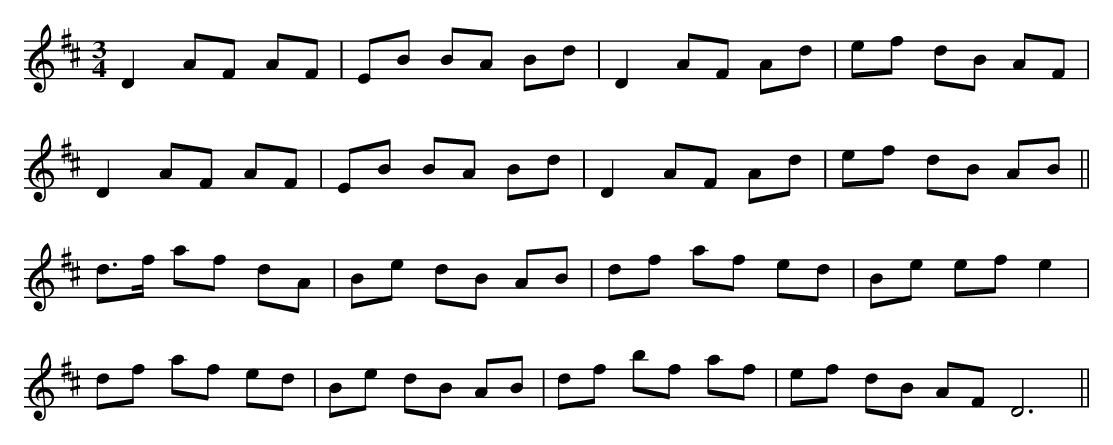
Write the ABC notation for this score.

X:1
M:3/4
K:D
D2 AF AF|EB BA Bd|D2 AF Ad|ef dB AF|
D2 AF AF|EB BA Bd|D2 AF Ad|ef dB AB||
d>f af dA|Be dB AB|df af ed|Be ef e2|
df af ed|Be dB AB|df bf af|ef dB AFD6||
